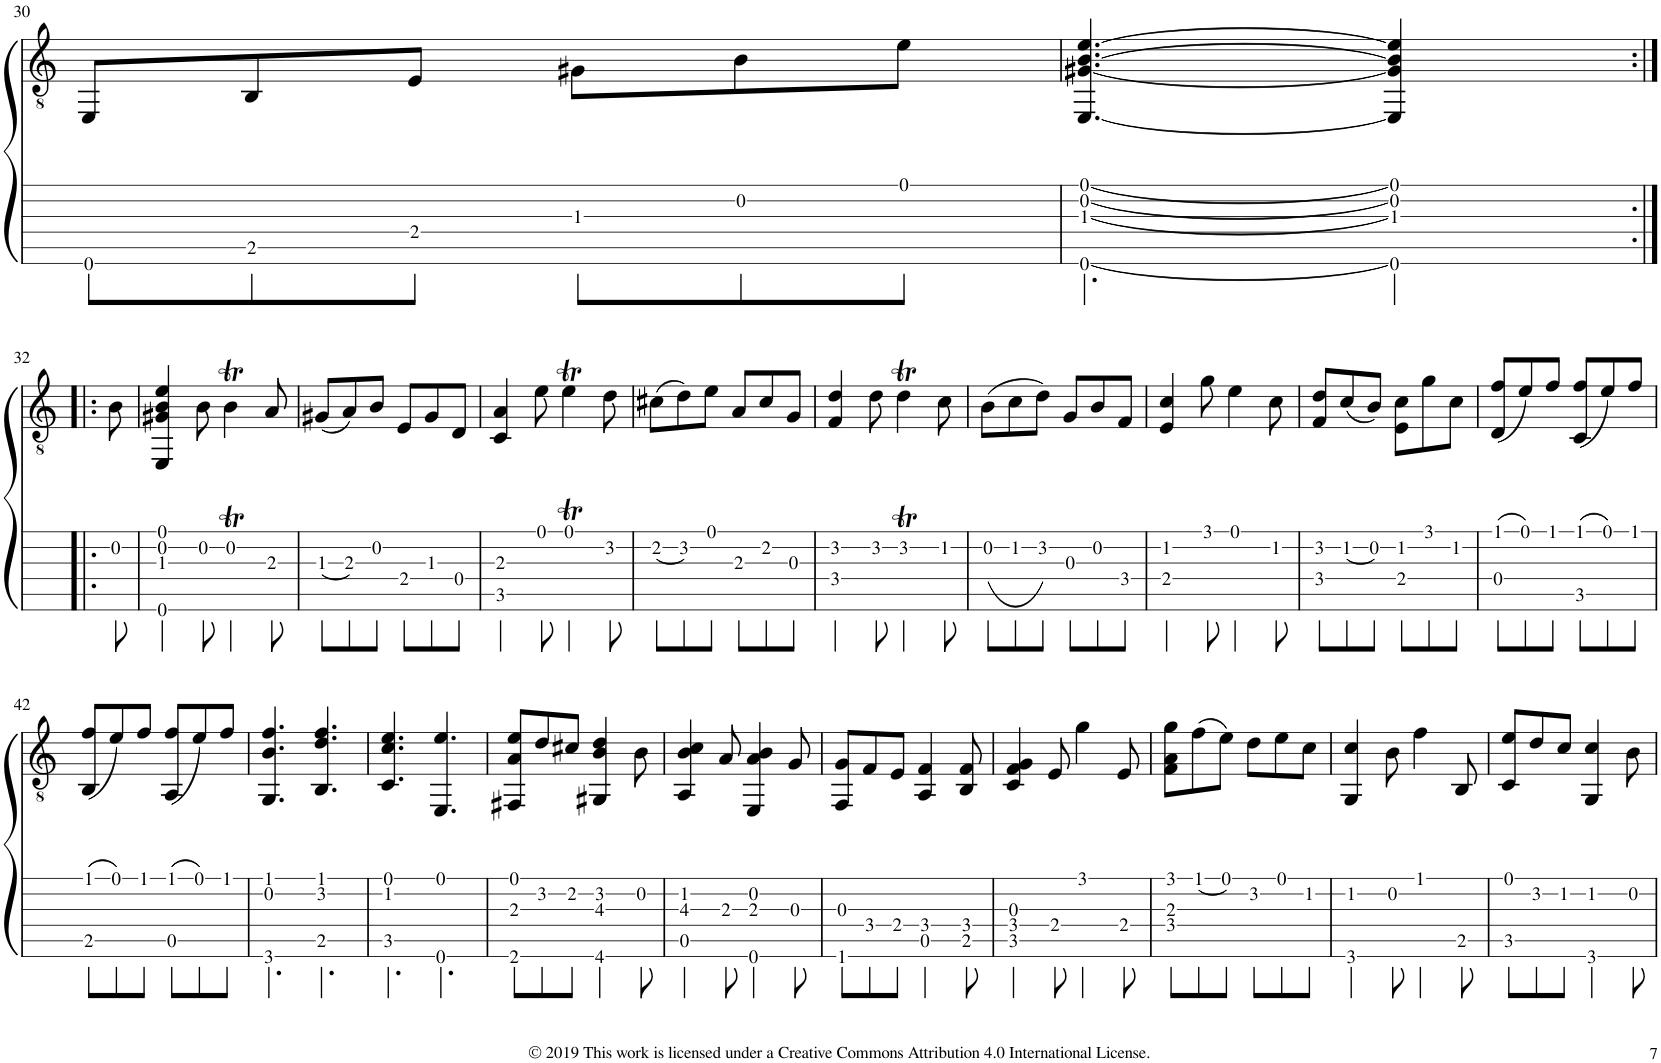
**kern	**kern
*part1	*part1
*staff2	*staff1
*I"Klasická kytara	*
*I'Kyt.	*
!!LO:PB:g=z
*	*clefGv2
*k[]	*k[]
*M6/8	*M6/8
=30	=30
8EE\L	8EE/L
8BB\	8BB/
8E\J	8E/J
8G#X\L	8G#X\L
8B\	8B\
8e\J	8e\J
=31	=31
[<4.EE\ [<4.G#X\ [<4.B\ [<4.e\	[4.EE/ [4.G#X/ [4.B/ [4.e/
4EE\] 4G#\] 4B\] 4e\]	4EE/] 4G#/] 4B/] 4e/]
!!LO:LB:g=z
=32:|!|:	=32:|!|:
8B\	8B\
=33	=33
4EE\ 4G#X\ 4B\ 4e\	4EE/ 4G#X/ 4B/ 4e/
8B\	8B\
4Bt\	4Bt\
8A\	8A/
=34	=34
8G#X\L	(8G#X/L
8A\	8A/)
8B\J	8B/J
8E\L	8E/L
8G#\	8G#/
8D\J	8D/J
=35	=35
4C\ 4A\	4C/ 4A/
8e\	8e\
4et\	4et\
8d\	8d\
=36	=36
8c#X\L	(8c#X\L
8d\	8d\)
8e\J	8e\J
8A\L	8A/L
8c#\	8c#/
8G\J	8G/J
=37	=37
4F\ 4d\	4F/ 4d/
8d\	8d\
4dT\	4dT\
8c\	8c\
=38	=38
8B\L	(8B\L
8c\	8c\
8d\J	8d\J)
8G\L	8G/L
8B\	8B/
8F\J	8F/J
=39	=39
4E\ 4c\	4E/ 4c/
8g\	8g\
4e\	4e\
8c\	8c\
=40	=40
8F\ 8d\L	8F/ 8d/L
8c\	(8c/
8B\J	8B/J)
8E\ 8c\L	8E\ 8c\L
8g\	8g\
8c\J	8c\J
=41	=41
8D\ 8f\L	(8D/ 8f/L
8e\	8e/)
8f\J	8f/J
8C\ 8f\L	(8C/ 8f/L
8e\	8e/)
8f\J	8f/J
!!LO:LB:g=z
=42	=42
8BB\ 8f\L	(8BB/ 8f/L
8e\	8e/)
8f\J	8f/J
8AA\ 8f\L	(8AA/ 8f/L
8e\	8e/)
8f\J	8f/J
=43	=43
4.GG\ 4.B\ 4.f\	4.GG/ 4.B/ 4.f/
4.BB\ 4.d\ 4.f\	4.BB/ 4.d/ 4.f/
=44	=44
4.C\ 4.c\ 4.e\	4.C/ 4.c/ 4.e/
4.EE\ 4.e\	4.EE/ 4.e/
=45	=45
8FF#X\ 8A\ 8e\L	8FF#X/ 8A/ 8e/L
8d\	8d/
8c#X\J	8c#X/J
4GG#X\ 4B\ 4d\	4GG#X/ 4B/ 4d/
8B\	8B\
=46	=46
4AA\ 4B\ 4c\	4AA/ 4B/ 4c/
8A\	8A/
4EE\ 4A\ 4B\	4EE/ 4A/ 4B/
8G\	8G/
=47	=47
8FF\ 8G\L	8FF/ 8G/L
8F\	8F/
8E\J	8E/J
4AA\ 4F\	4AA/ 4F/
8BB\ 8F\	8BB/ 8F/
=48	=48
4C\ 4F\ 4G\	4C/ 4F/ 4G/
8E\	8E/
4g\	4g\
8E\	8E/
=49	=49
8F\ 8A\ 8g\L	8F\ 8A\ 8g\L
8f\	(8f\
8e\J	8e\J)
8d\L	8d\L
8e\	8e\
8c\J	8c\J
=50	=50
4GG\ 4c\	4GG/ 4c/
8B\	8B\
4f\	4f\
8BB\	8BB/
=51	=51
8C\ 8e\L	8C/ 8e/L
8d\	8d/
8c\J	8c/J
4GG\ 4c\	4GG/ 4c/
8B\	8B\
=	=
*-	*-
